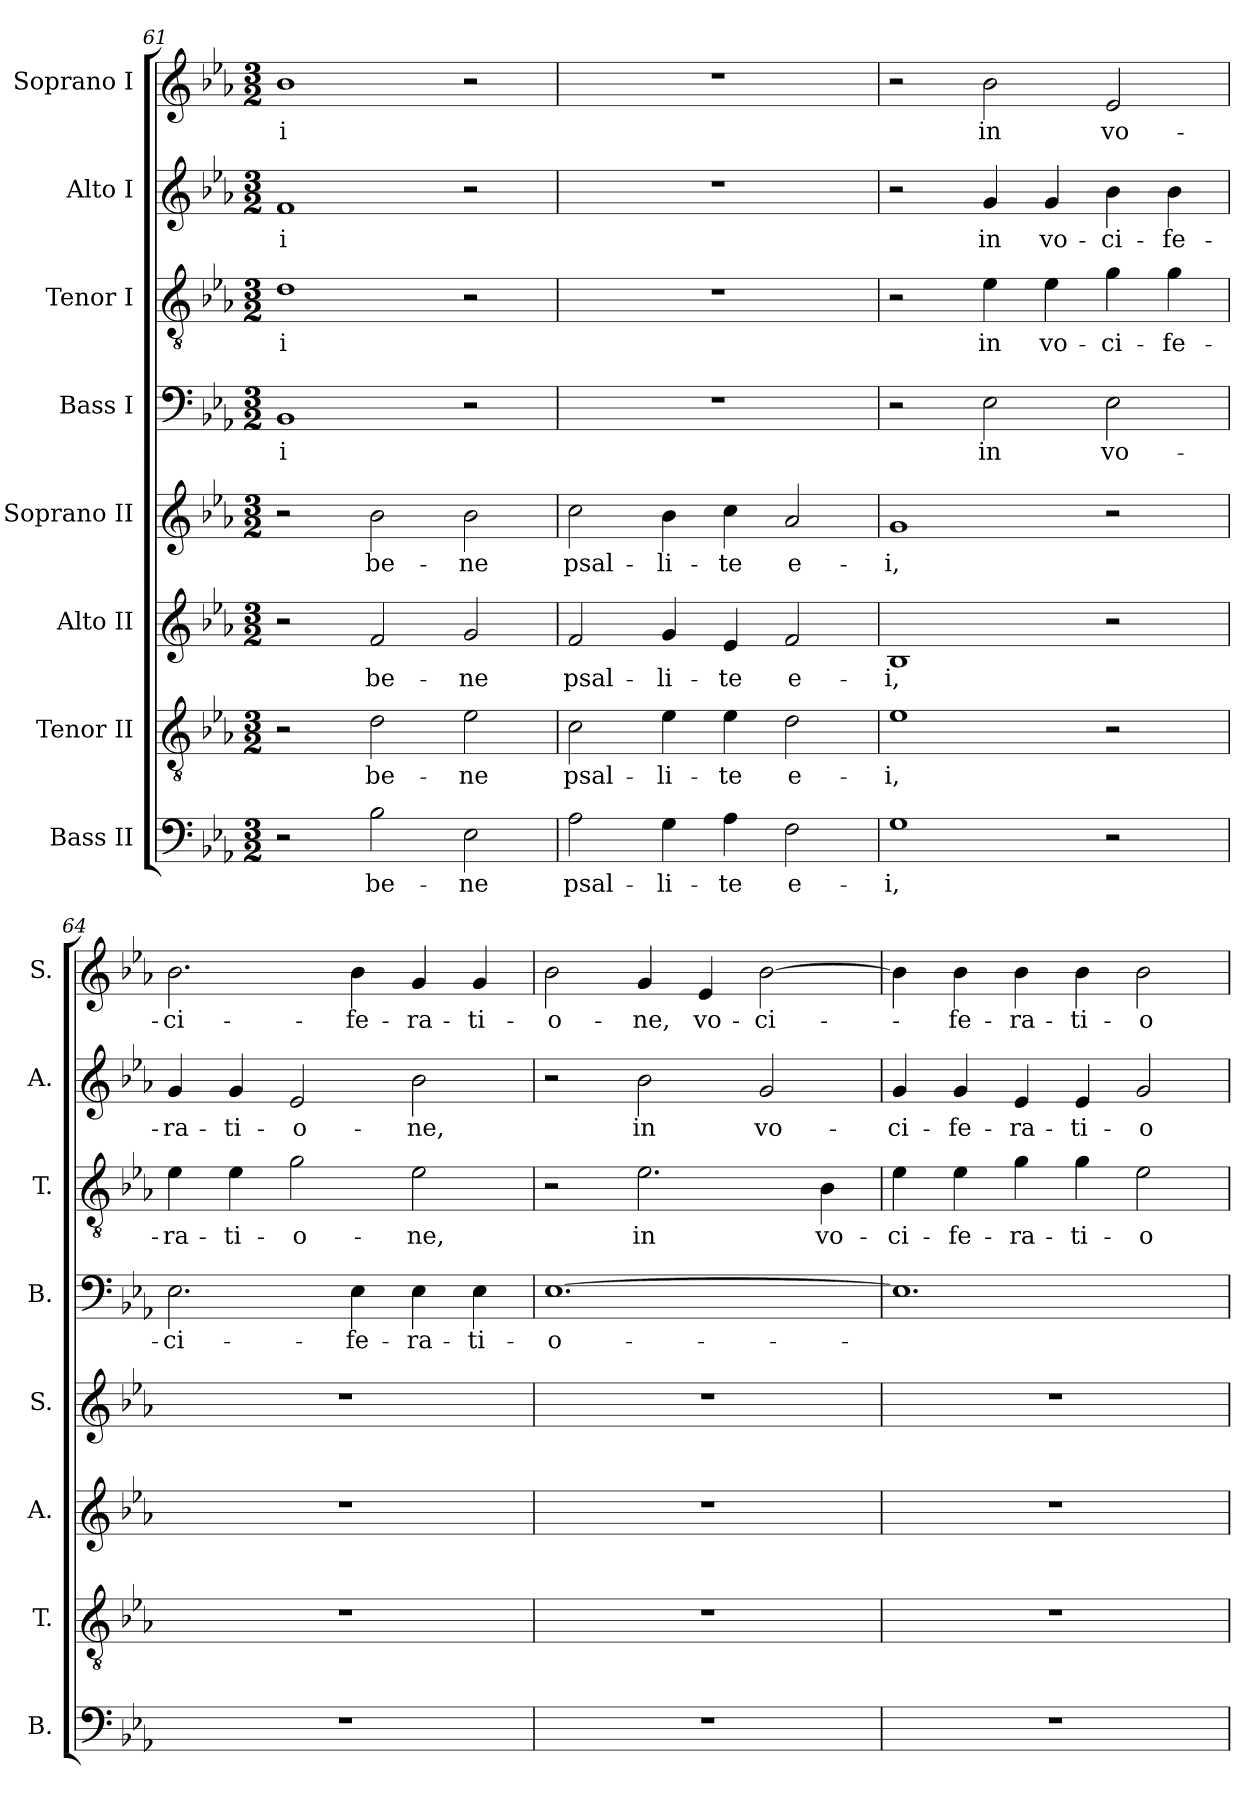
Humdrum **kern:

**kern	**text	**kern	**text	**kern	**text	**kern	**text	**kern	**text	**kern	**text	**kern	**text	**kern	**text
*part8	*part8	*part7	*part7	*part6	*part6	*part5	*part5	*part4	*part4	*part3	*part3	*part2	*part2	*part1	*part1
*staff8	*staff8	*staff7	*staff7	*staff6	*staff6	*staff5	*staff5	*staff4	*staff4	*staff3	*staff3	*staff2	*staff2	*staff1	*staff1
*I"Bass II	*	*I"Tenor II	*	*I"Alto II	*	*I"Soprano II	*	*I"Bass I	*	*I"Tenor I	*	*I"Alto I	*	*I"Soprano I	*
*I'B.	*	*I'T.	*	*I'A.	*	*I'S.	*	*I'B.	*	*I'T.	*	*I'A.	*	*I'S.	*
*clefF4	*	*clefGv2	*	*clefG2	*	*clefG2	*	*clefF4	*	*clefGv2	*	*clefG2	*	*clefG2	*
*	*	*ITrd7c12	*	*	*	*	*	*	*	*ITrd7c12	*	*	*	*	*
*k[b-e-a-]	*	*k[b-e-a-]	*	*k[b-e-a-]	*	*k[b-e-a-]	*	*k[b-e-a-]	*	*k[b-e-a-]	*	*k[b-e-a-]	*	*k[b-e-a-]	*
*E-:	*	*E-:	*	*E-:	*	*E-:	*	*E-:	*	*E-:	*	*E-:	*	*E-:	*
*M3/2	*	*M3/2	*	*M3/2	*	*M3/2	*	*M3/2	*	*M3/2	*	*M3/2	*	*M3/2	*
=61	=61	=61	=61	=61	=61	=61	=61	=61	=61	=61	=61	=61	=61	=61	=61
!	!	!	!	!	!	!	!	!	!LO:LY:b	!	!LO:LY:b	!	!LO:LY:b	!	!LO:LY:b
2r	.	2r	.	2r	.	2r	.	1BB-	-i	1D	-i	1f	-i	1b-	-i
!	!LO:LY:b	!	!LO:LY:b	!	!LO:LY:b	!	!LO:LY:b	!	!	!	!	!	!	!	!
2B-\	be-	2D\	be-	2f/	be-	2b-\	be-	.	.	.	.	.	.	.	.
!	!LO:LY:b	!	!LO:LY:b	!	!LO:LY:b	!	!LO:LY:b	!	!	!	!	!	!	!	!
2E-\	-ne	2E-\	-ne	2g/	-ne	2b-\	-ne	2r	.	2r	.	2r	.	2r	.
=62	=62	=62	=62	=62	=62	=62	=62	=62	=62	=62	=62	=62	=62	=62	=62
!	!LO:LY:b	!	!LO:LY:b	!	!LO:LY:b	!	!LO:LY:b	!LO:N:vis=1	!	!LO:N:vis=1	!	!LO:N:vis=1	!	!LO:N:vis=1	!
2A-\	psal-	2C\	psal-	2f/	psal-	2cc\	psal-	1.r	.	1.r	.	1.r	.	1.r	.
!	!LO:LY:b	!	!LO:LY:b	!	!LO:LY:b	!	!LO:LY:b	!	!	!	!	!	!	!	!
4G\	-li-	4E-\	-li-	4g/	-li-	4b-\	-li-	.	.	.	.	.	.	.	.
!	!LO:LY:b	!	!LO:LY:b	!	!LO:LY:b	!	!LO:LY:b	!	!	!	!	!	!	!	!
4A-\	-te	4E-\	-te	4e-/	-te	4cc\	-te	.	.	.	.	.	.	.	.
!	!LO:LY:b	!	!LO:LY:b	!	!LO:LY:b	!	!LO:LY:b	!	!	!	!	!	!	!	!
2F\	e-	2D\	e-	2f/	e-	2a-/	e-	.	.	.	.	.	.	.	.
!!LO:LB:g=z
=63	=63	=63	=63	=63	=63	=63	=63	=63	=63	=63	=63	=63	=63	=63	=63
!	!LO:LY:b	!	!LO:LY:b	!	!LO:LY:b	!	!LO:LY:b	!	!	!	!	!	!	!	!
1G	-i,	1E-	-i,	1B-	-i,	1g	-i,	2r	.	2r	.	2r	.	2r	.
!	!	!	!	!	!	!	!	!	!LO:LY:b	!	!LO:LY:b	!	!LO:LY:b	!	!LO:LY:b
.	.	.	.	.	.	.	.	2E-\	in	4E-\	in	4g/	in	2b-\	in
!	!	!	!	!	!	!	!	!	!	!	!LO:LY:b	!	!LO:LY:b	!	!
.	.	.	.	.	.	.	.	.	.	4E-\	vo-	4g/	vo-	.	.
!	!	!	!	!	!	!	!	!	!LO:LY:b	!	!LO:LY:b	!	!LO:LY:b	!	!LO:LY:b
2r	.	2r	.	2r	.	2r	.	2E-\	vo-	4G\	-ci-	4b-\	-ci-	2e-/	vo-
!	!	!	!	!	!	!	!	!	!	!	!LO:LY:b	!	!LO:LY:b	!	!
.	.	.	.	.	.	.	.	.	.	4G\	-fe-	4b-\	-fe-	.	.
=64	=64	=64	=64	=64	=64	=64	=64	=64	=64	=64	=64	=64	=64	=64	=64
!LO:N:vis=1	!	!LO:N:vis=1	!	!LO:N:vis=1	!	!LO:N:vis=1	!	!	!LO:LY:b	!	!LO:LY:b	!	!LO:LY:b	!	!LO:LY:b
1.r	.	1.r	.	1.r	.	1.r	.	2.E-\	-ci-	4E-\	-ra-	4g/	-ra-	2.b-\	-ci-
!	!	!	!	!	!	!	!	!	!	!	!LO:LY:b	!	!LO:LY:b	!	!
.	.	.	.	.	.	.	.	.	.	4E-\	-ti-	4g/	-ti-	.	.
!	!	!	!	!	!	!	!	!	!	!	!LO:LY:b	!	!LO:LY:b	!	!
.	.	.	.	.	.	.	.	.	.	2G\	-o-	2e-/	-o-	.	.
!	!	!	!	!	!	!	!	!	!LO:LY:b	!	!	!	!	!	!LO:LY:b
.	.	.	.	.	.	.	.	4E-\	-fe-	.	.	.	.	4b-\	-fe-
!	!	!	!	!	!	!	!	!	!LO:LY:b	!	!LO:LY:b	!	!LO:LY:b	!	!LO:LY:b
.	.	.	.	.	.	.	.	4E-\	-ra-	2E-\	-ne,	2b-\	-ne,	4g/	-ra-
!	!	!	!	!	!	!	!	!	!LO:LY:b	!	!	!	!	!	!LO:LY:b
.	.	.	.	.	.	.	.	4E-\	-ti-	.	.	.	.	4g/	-ti-
=65	=65	=65	=65	=65	=65	=65	=65	=65	=65	=65	=65	=65	=65	=65	=65
!LO:N:vis=1	!	!LO:N:vis=1	!	!LO:N:vis=1	!	!LO:N:vis=1	!	!	!LO:LY:b	!	!	!	!	!	!LO:LY:b
1.r	.	1.r	.	1.r	.	1.r	.	[>1.E-	-o-	2r	.	2r	.	2b-\	-o-
!	!	!	!	!	!	!	!	!	!	!	!LO:LY:b	!	!LO:LY:b	!	!LO:LY:b
.	.	.	.	.	.	.	.	.	.	2.E-\	in	2b-\	in	4g/	-ne,
!	!	!	!	!	!	!	!	!	!	!	!	!	!	!	!LO:LY:b
.	.	.	.	.	.	.	.	.	.	.	.	.	.	4e-/	vo-
!	!	!	!	!	!	!	!	!	!	!	!	!	!LO:LY:b	!	!LO:LY:b
.	.	.	.	.	.	.	.	.	.	.	.	2g/	vo-	[>2b-\	-ci-
!	!	!	!	!	!	!	!	!	!	!	!LO:LY:b	!	!	!	!
.	.	.	.	.	.	.	.	.	.	4BB-\	vo-	.	.	.	.
=66	=66	=66	=66	=66	=66	=66	=66	=66	=66	=66	=66	=66	=66	=66	=66
!LO:N:vis=1	!	!LO:N:vis=1	!	!LO:N:vis=1	!	!LO:N:vis=1	!	!	!	!	!LO:LY:b	!	!LO:LY:b	!	!
1.r	.	1.r	.	1.r	.	1.r	.	1.E-]	.	4E-\	-ci-	4g/	-ci-	4b-\]	.
!	!	!	!	!	!	!	!	!	!	!	!LO:LY:b	!	!LO:LY:b	!	!LO:LY:b
.	.	.	.	.	.	.	.	.	.	4E-\	-fe-	4g/	-fe-	4b-\	-fe-
!	!	!	!	!	!	!	!	!	!	!	!LO:LY:b	!	!LO:LY:b	!	!LO:LY:b
.	.	.	.	.	.	.	.	.	.	4G\	-ra-	4e-/	-ra-	4b-\	-ra-
!	!	!	!	!	!	!	!	!	!	!	!LO:LY:b	!	!LO:LY:b	!	!LO:LY:b
.	.	.	.	.	.	.	.	.	.	4G\	-ti-	4e-/	-ti-	4b-\	-ti-
!	!	!	!	!	!	!	!	!	!	!	!LO:LY:b	!	!LO:LY:b	!	!LO:LY:b
.	.	.	.	.	.	.	.	.	.	2E-\	-o-	2g/	-o-	2b-\	-o-
=	=	=	=	=	=	=	=	=	=	=	=	=	=	=	=
*-	*-	*-	*-	*-	*-	*-	*-	*-	*-	*-	*-	*-	*-	*-	*-
